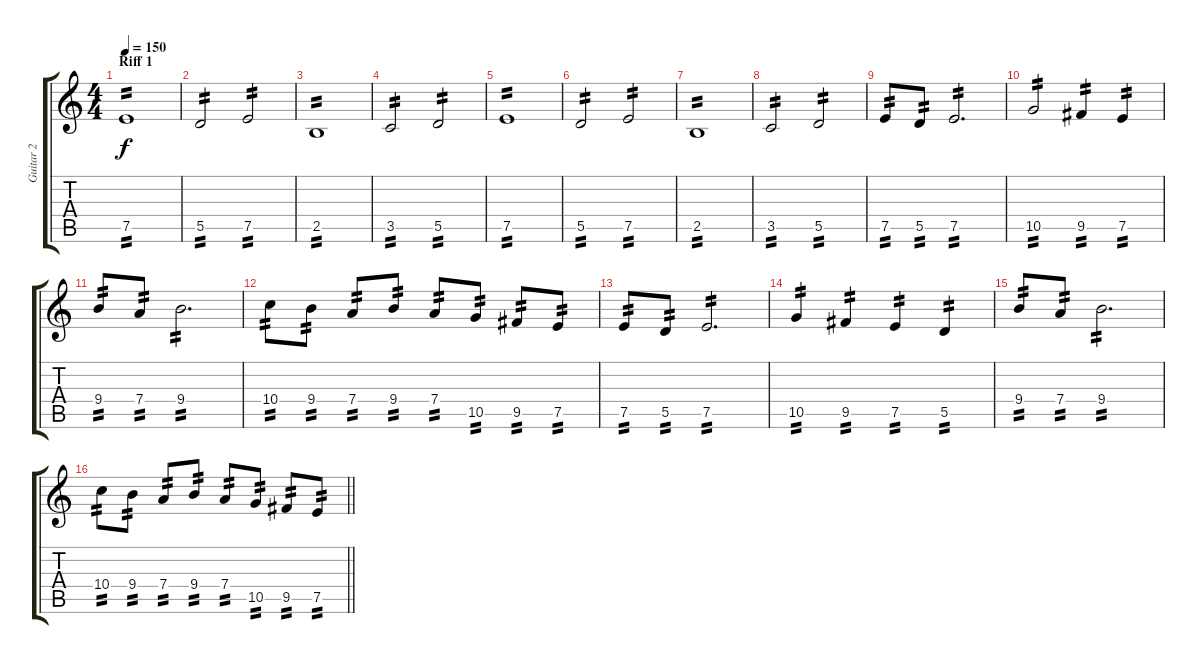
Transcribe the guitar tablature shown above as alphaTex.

\track ("Guitar 2" "Guitar 2") {instrument distortionguitar}
\staff {score tabs}
\tuning (E4 B3 G3 D3 A2 D2) {hide}
\ts (4 4)
\section ("" "Riff 1")
\tempo 150
\clef g2
\ks c
7.5.1{tp 2 dy f} |
5.5.2{tp 2} 7.5.2{tp 2} |
2.5.1{tp 2} |
3.5.2{tp 2} 5.5.2{tp 2} |
7.5.1{tp 2} |
5.5.2{tp 2} 7.5.2{tp 2} |
2.5.1{tp 2} |
3.5.2{tp 2} 5.5.2{tp 2} |
7.5.8{tp 2} 5.5.8{tp 2} 7.5.2{d tp 2} |
10.5.2{tp 2} 9.5.4{tp 2} 7.5.4{tp 2} |
9.4.8{tp 2} 7.4.8{tp 2} 9.4.2{d tp 2} |
10.4.8{tp 2} 9.4.8{tp 2} 7.4.8{tp 2} 9.4.8{tp 2} 7.4.8{tp 2} 10.5.8{tp 2} 9.5.8{tp 2} 7.5.8{tp 2} |
7.5.8{tp 2} 5.5.8{tp 2} 7.5.2{d tp 2} |
10.5.4{tp 2} 9.5.4{tp 2} 7.5.4{tp 2} 5.5.4{tp 2} |
9.4.8{tp 2} 7.4.8{tp 2} 9.4.2{d tp 2} |
\barLineRight lightlight
10.4.8{tp 2} 9.4.8{tp 2} 7.4.8{tp 2} 9.4.8{tp 2} 7.4.8{tp 2} 10.5.8{tp 2} 9.5.8{tp 2} 7.5.8{tp 2}
